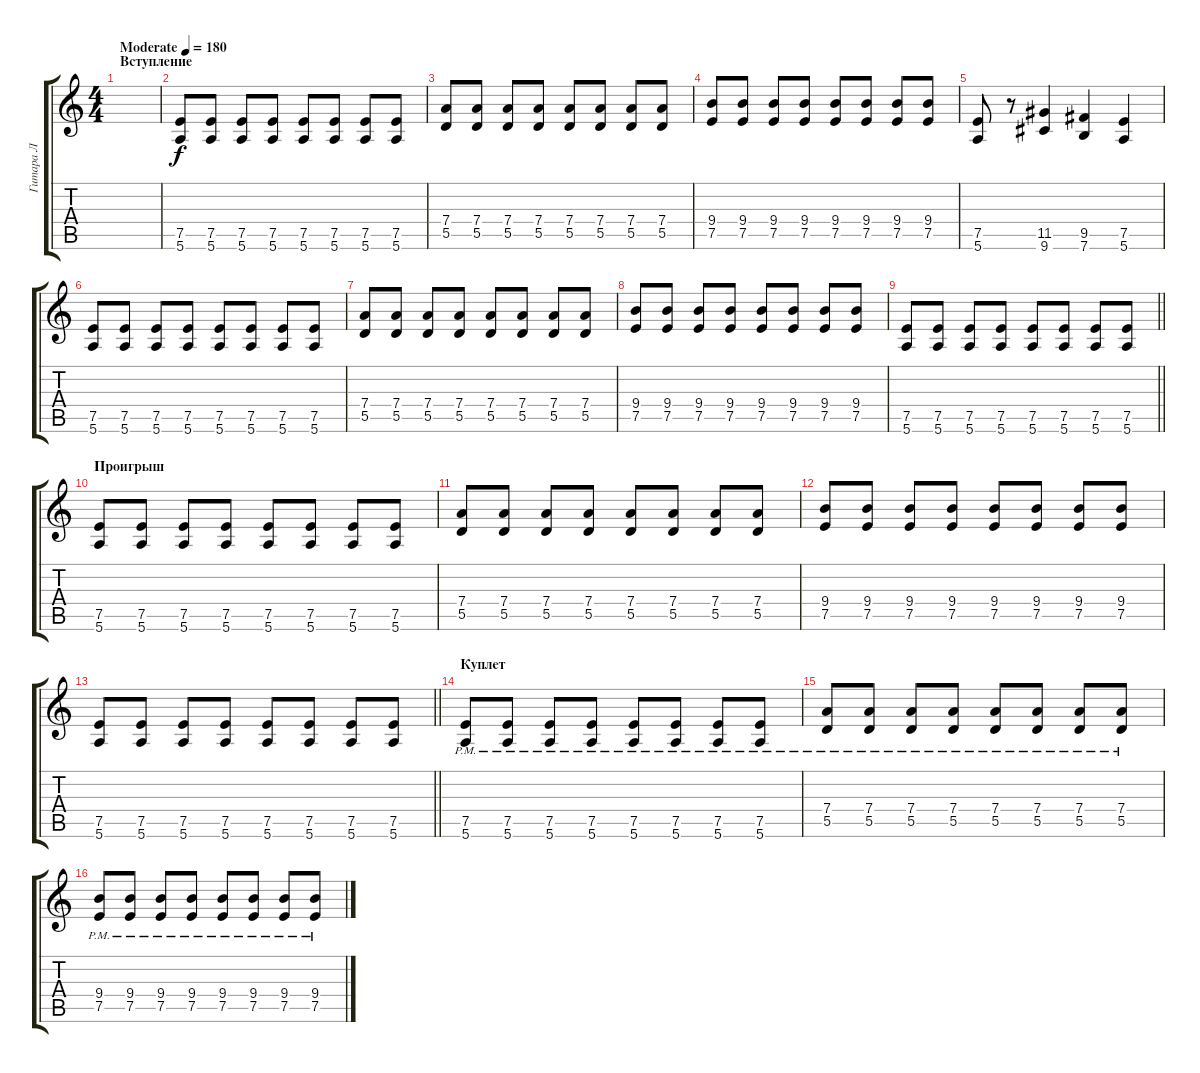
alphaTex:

\track ("Гитара Л" "Гитара Л") {instrument distortionguitar}
\staff {score tabs}
\tuning (E4 B3 G3 D3 A2 E2) {hide}
\ts (4 4)
\section ("" "Вступление")
\tempo (180 "Moderate")
\clef g2
\ks c
|
(7.5 5.6).8 (7.5 5.6).8 (7.5 5.6).8 (7.5 5.6).8 (7.5 5.6).8 (7.5 5.6).8 (7.5 5.6).8 (7.5 5.6).8 |
(7.4 5.5).8 (7.4 5.5).8 (7.4 5.5).8 (7.4 5.5).8 (7.4 5.5).8 (7.4 5.5).8 (7.4 5.5).8 (7.4 5.5).8 |
(9.4 7.5).8 (9.4 7.5).8 (9.4 7.5).8 (9.4 7.5).8 (9.4 7.5).8 (9.4 7.5).8 (9.4 7.5).8 (9.4 7.5).8 |
(7.5 5.6).8 r.8 (11.5 9.6).4 (9.5 7.6).4 (7.5 5.6).4 |
(7.5 5.6).8 (7.5 5.6).8 (7.5 5.6).8 (7.5 5.6).8 (7.5 5.6).8 (7.5 5.6).8 (7.5 5.6).8 (7.5 5.6).8 |
(7.4 5.5).8 (7.4 5.5).8 (7.4 5.5).8 (7.4 5.5).8 (7.4 5.5).8 (7.4 5.5).8 (7.4 5.5).8 (7.4 5.5).8 |
(9.4 7.5).8 (9.4 7.5).8 (9.4 7.5).8 (9.4 7.5).8 (9.4 7.5).8 (9.4 7.5).8 (9.4 7.5).8 (9.4 7.5).8 |
\barLineRight lightlight
(7.5 5.6).8 (7.5 5.6).8 (7.5 5.6).8 (7.5 5.6).8 (7.5 5.6).8 (7.5 5.6).8 (7.5 5.6).8 (7.5 5.6).8 |
\section ("" "Проигрыш")
(7.5 5.6).8 (7.5 5.6).8 (7.5 5.6).8 (7.5 5.6).8 (7.5 5.6).8 (7.5 5.6).8 (7.5 5.6).8 (7.5 5.6).8 |
(7.4 5.5).8 (7.4 5.5).8 (7.4 5.5).8 (7.4 5.5).8 (7.4 5.5).8 (7.4 5.5).8 (7.4 5.5).8 (7.4 5.5).8 |
(9.4 7.5).8 (9.4 7.5).8 (9.4 7.5).8 (9.4 7.5).8 (9.4 7.5).8 (9.4 7.5).8 (9.4 7.5).8 (9.4 7.5).8 |
\barLineRight lightlight
(7.5 5.6).8 (7.5 5.6).8 (7.5 5.6).8 (7.5 5.6).8 (7.5 5.6).8 (7.5 5.6).8 (7.5 5.6).8 (7.5 5.6).8 |
\section ("" "Куплет")
(7.5{pm} 5.6{pm}).8 (7.5{pm} 5.6{pm}).8 (7.5{pm} 5.6{pm}).8 (7.5{pm} 5.6{pm}).8 (7.5{pm} 5.6{pm}).8 (7.5{pm} 5.6{pm}).8 (7.5{pm} 5.6{pm}).8 (7.5{pm} 5.6{pm}).8 |
(7.4{pm} 5.5{pm}).8 (7.4{pm} 5.5{pm}).8 (7.4{pm} 5.5{pm}).8 (7.4{pm} 5.5{pm}).8 (7.4{pm} 5.5{pm}).8 (7.4{pm} 5.5{pm}).8 (7.4{pm} 5.5{pm}).8 (7.4{pm} 5.5{pm}).8 |
(9.4{pm} 7.5{pm}).8 (9.4{pm} 7.5{pm}).8 (9.4{pm} 7.5{pm}).8 (9.4{pm} 7.5{pm}).8 (9.4{pm} 7.5{pm}).8 (9.4{pm} 7.5{pm}).8 (9.4{pm} 7.5{pm}).8 (9.4{pm} 7.5{pm}).8
